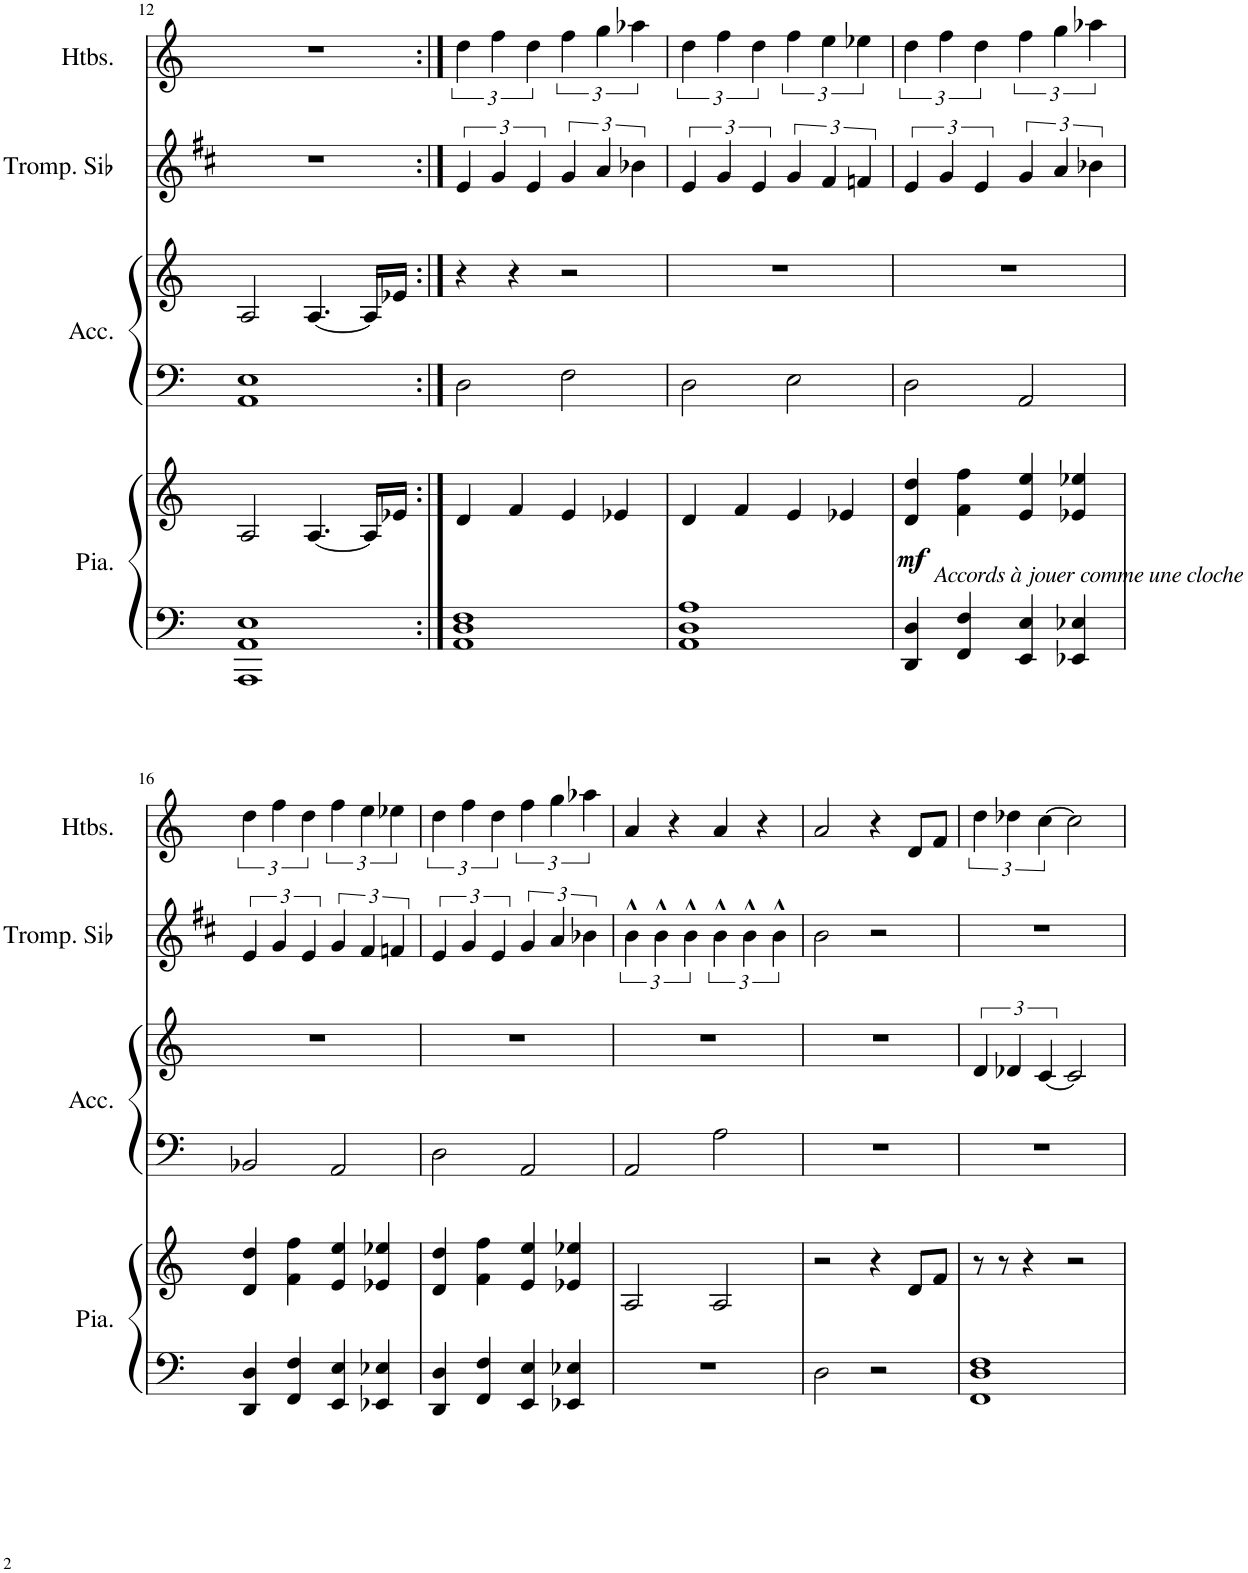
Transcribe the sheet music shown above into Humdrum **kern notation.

**kern	**kern	**dynam	**kern	**kern	**kern	**kern
*part4	*part4	*part4	*part3	*part3	*part2	*part1
*staff6	*staff5	*staff5/6	*staff4	*staff3	*staff2	*staff1
*I"Piano	*	*	*I"Accordéon	*	*I"Trompette en Sib	*I"Hautbois
*I'Pia.	*	*	*I'Acc.	*	*I'Tromp. Sib	*I'Htbs.
!!LO:PB:g=z
*clefF4	*clefG2	*	*clefF4	*clefG2	*clefG2	*clefG2
*	*	*	*	*	*Trd1c2	*
*k[]	*k[]	*	*k[]	*k[]	*k[f#c#]	*k[]
*M4/4	*M4/4	*	*M4/4	*M4/4	*M4/4	*M4/4
=12	=12	=12	=12	=12	=12	=12
1AAA 1AA 1E	2A/	.	1AA 1E	2A/	1r	1r
.	[4.A/	.	.	[4.A/	.	.
.	16A/LL]	.	.	16A/LL]	.	.
.	16e-X/JJ	.	.	16e-X/JJ	.	.
=13:|!	=13:|!	=13:|!	=13:|!	=13:|!	=13:|!	=13:|!
1AA 1D 1F	4d/	.	2D\	4r	6e/	6dd\
.	.	.	.	.	6g/	6ff\
.	4f/	.	.	4r	.	.
.	.	.	.	.	6e/	6dd\
.	4e/	.	2F\	2r	6g/	6ff\
.	.	.	.	.	6a/	6gg\
.	4e-X/	.	.	.	.	.
.	.	.	.	.	6b-X\	6aa-X\
=14	=14	=14	=14	=14	=14	=14
1AA 1D 1A	4d/	.	2D\	1r	6e/	6dd\
.	.	.	.	.	6g/	6ff\
.	4f/	.	.	.	.	.
.	.	.	.	.	6e/	6dd\
.	4e/	.	2E\	.	6g/	6ff\
.	.	.	.	.	6f#/	6ee\
.	4e-X/	.	.	.	.	.
.	.	.	.	.	6fn/	6ee-X\
=15	=15	=15	=15	=15	=15	=15
!	!LO:TX:b:i:t=Accords à jouer comme une cloche	!	!	!	!	!
!	!	!LO:DY:b	!	!	!	!
4DD/ 4D/	4d/ 4dd/	mf	2D\	1r	6e/	6dd\
.	.	.	.	.	6g/	6ff\
4FF/ 4F/	4f\ 4ff\	.	.	.	.	.
.	.	.	.	.	6e/	6dd\
4EE/ 4E/	4e/ 4ee/	.	2AA/	.	6g/	6ff\
.	.	.	.	.	6a/	6gg\
4EE-X/ 4E-X/	4e-X/ 4ee-X/	.	.	.	.	.
.	.	.	.	.	6b-X\	6aa-X\
!!LO:LB:g=z
=16	=16	=16	=16	=16	=16	=16
4DD/ 4D/	4d/ 4dd/	.	2BB-X/	1r	6e/	6dd\
.	.	.	.	.	6g/	6ff\
4FF/ 4F/	4f\ 4ff\	.	.	.	.	.
.	.	.	.	.	6e/	6dd\
4EE/ 4E/	4e/ 4ee/	.	2AA/	.	6g/	6ff\
.	.	.	.	.	6f#/	6ee\
4EE-X/ 4E-X/	4e-X/ 4ee-X/	.	.	.	.	.
.	.	.	.	.	6fn/	6ee-X\
=17	=17	=17	=17	=17	=17	=17
4DD/ 4D/	4d/ 4dd/	.	2D\	1r	6e/	6dd\
.	.	.	.	.	6g/	6ff\
4FF/ 4F/	4f\ 4ff\	.	.	.	.	.
.	.	.	.	.	6e/	6dd\
4EE/ 4E/	4e/ 4ee/	.	2AA/	.	6g/	6ff\
.	.	.	.	.	6a/	6gg\
4EE-X/ 4E-X/	4e-X/ 4ee-X/	.	.	.	.	.
.	.	.	.	.	6b-X\	6aa-X\
=18	=18	=18	=18	=18	=18	=18
1r	2A/	.	2AA/	1r	6b^^\	4a/
.	.	.	.	.	6b^^\	.
.	.	.	.	.	.	4r
.	.	.	.	.	6b^^\	.
.	2A/	.	2A\	.	6b^^\	4a/
.	.	.	.	.	6b^^\	.
.	.	.	.	.	.	4r
.	.	.	.	.	6b^^\	.
=19	=19	=19	=19	=19	=19	=19
2D\	2r	.	1r	1r	2b\	2a/
2r	4r	.	.	.	2r	4r
.	8d/L	.	.	.	.	8d/L
.	8f/J	.	.	.	.	8f/J
=20	=20	=20	=20	=20	=20	=20
1FF 1D 1F	8r	.	1r	6d/	1r	6dd\
.	8r	.	.	.	.	.
.	.	.	.	6d-X/	.	6dd-X\
.	4r	.	.	.	.	.
.	.	.	.	[6c/	.	[6cc\
.	2r	.	.	2c/]	.	2cc\]
=	=	=	=	=	=	=
*-	*-	*-	*-	*-	*-	*-
